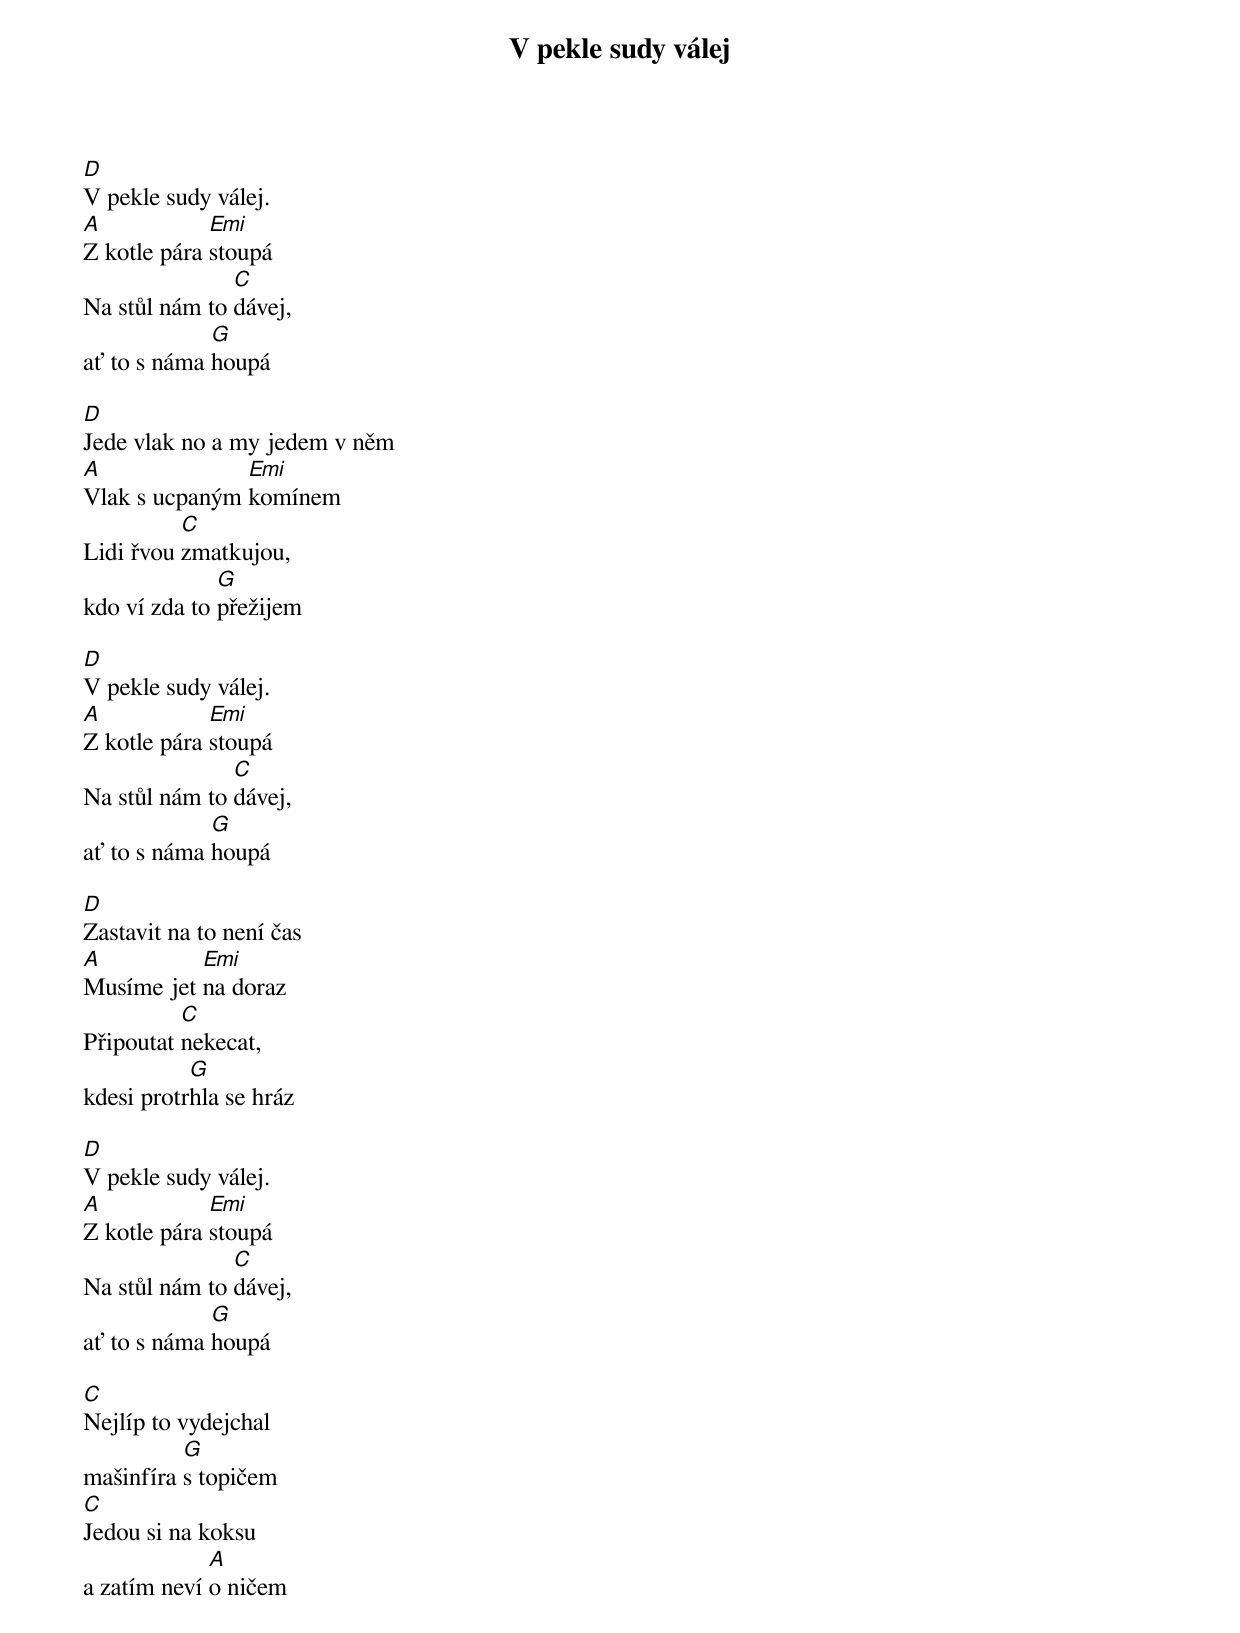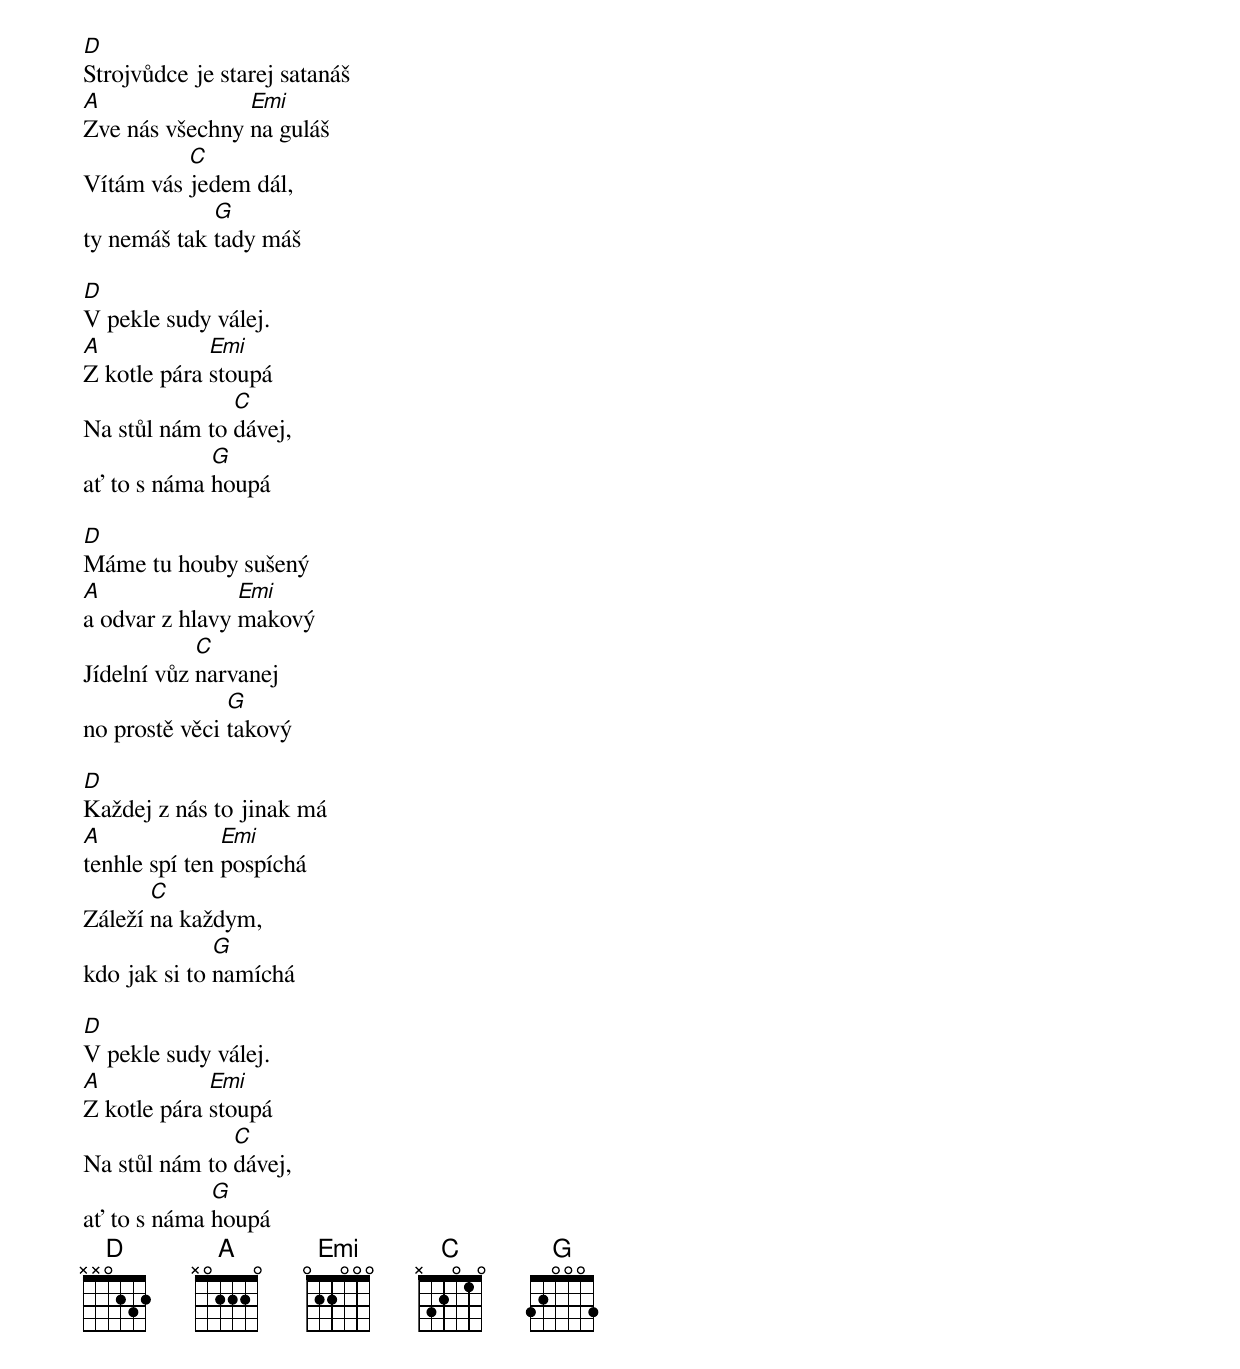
{title: V pekle sudy válej}
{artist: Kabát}
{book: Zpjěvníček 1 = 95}

[D]V pekle sudy válej.
[A]Z kotle pára [Emi]stoupá
Na stůl nám to [C]dávej,
ať to s náma [G]houpá

[D]Jede vlak no a my jedem v něm
[A]Vlak s ucpaným [Emi]komínem
Lidi řvou [C]zmatkujou,
kdo ví zda to [G]přežijem

[D]V pekle sudy válej.
[A]Z kotle pára [Emi]stoupá
Na stůl nám to [C]dávej,
ať to s náma [G]houpá

[D]Zastavit na to není čas
[A]Musíme jet [Emi]na doraz
Připoutat [C]nekecat,
kdesi protr[G]hla se hráz

[D]V pekle sudy válej.
[A]Z kotle pára [Emi]stoupá
Na stůl nám to [C]dávej,
ať to s náma [G]houpá

[C]Nejlíp to vydejchal
mašinfíra [G]s topičem
[C]Jedou si na koksu
a zatím neví [A]o ničem

[D]Strojvůdce je starej satanáš
[A]Zve nás všechny [Emi]na guláš
Vítám vás [C]jedem dál,
ty nemáš tak [G]tady máš

[D]V pekle sudy válej.
[A]Z kotle pára [Emi]stoupá
Na stůl nám to [C]dávej,
ať to s náma [G]houpá

[D]Máme tu houby sušený
[A]a odvar z hlavy [Emi]makový
Jídelní vůz [C]narvanej
no prostě věci [G]takový

[D]Každej z nás to jinak má
[A]tenhle spí ten [Emi]pospíchá
Záleží [C]na každym,
kdo jak si to [G]namíchá

[D]V pekle sudy válej.
[A]Z kotle pára [Emi]stoupá
Na stůl nám to [C]dávej,
ať to s náma [G]houpá
